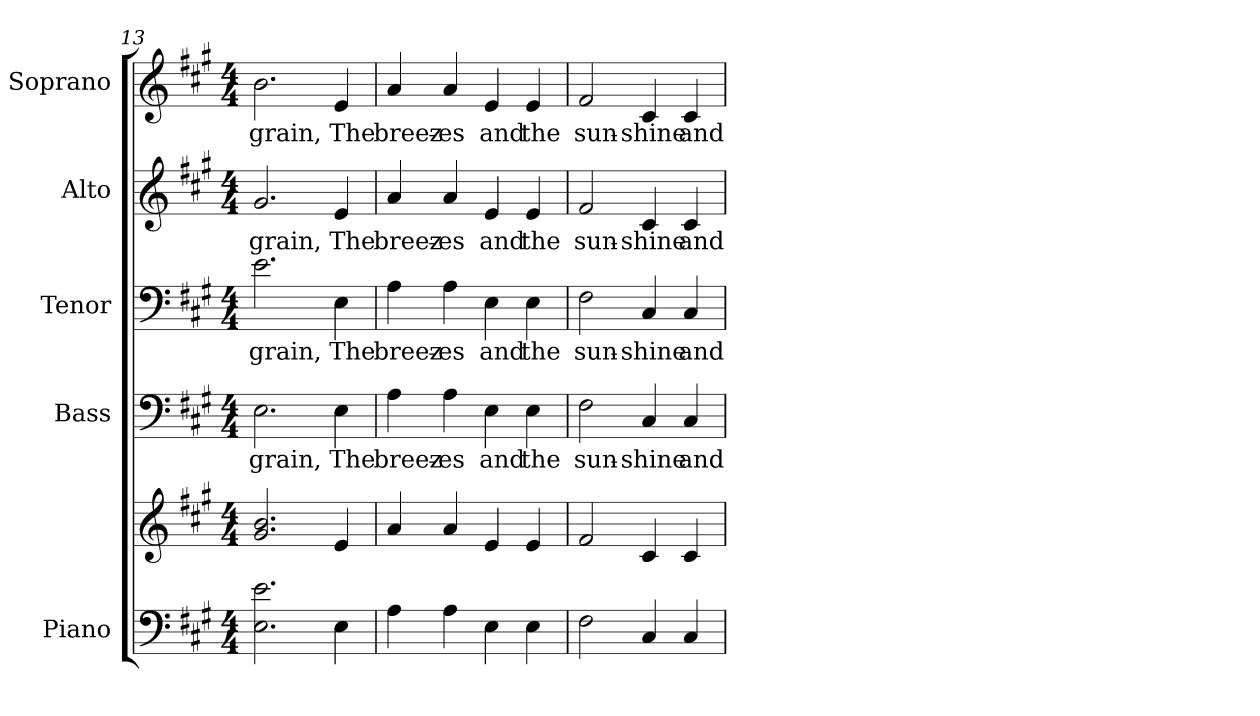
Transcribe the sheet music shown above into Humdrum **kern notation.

**kern	**kern	**kern	**text	**kern	**text	**kern	**text	**kern	**text
*part5	*part5	*part4	*part4	*part3	*part3	*part2	*part2	*part1	*part1
*staff6	*staff5	*staff4	*staff4	*staff3	*staff3	*staff2	*staff2	*staff1	*staff1
*I"Piano	*	*I"Bass	*	*I"Tenor	*	*I"Alto	*	*I"Soprano	*
*I'Pno.	*	*I'B.	*	*I'T.	*	*I'A.	*	*I'S.	*
*clefF4	*clefG2	*clefF4	*	*clefF4	*	*clefG2	*	*clefG2	*
*k[f#c#g#]	*k[f#c#g#]	*k[f#c#g#]	*	*k[f#c#g#]	*	*k[f#c#g#]	*	*k[f#c#g#]	*
*A:	*A:	*A:	*	*A:	*	*A:	*	*A:	*
*M4/4	*M4/4	*M4/4	*	*M4/4	*	*M4/4	*	*M4/4	*
=13	=13	=13	=13	=13	=13	=13	=13	=13	=13
!	!	!	!LO:LY:b:color=#000000	!	!	!	!	!	!
!	!	!	!	!	!LO:LY:b:color=#000000	!	!	!	!
!	!	!	!	!	!	!	!LO:LY:b:color=#000000	!	!
!	!	!	!	!	!	!	!	!	!LO:LY:b:color=#000000
2.Ei\ 2.ei	2.g#i/ 2.bi	2.Ei\	grain,	2.ei\	grain,	2.g#i/	grain,	2.bi\	grain,
!	!	!	!LO:LY:b:color=#000000	!	!	!	!	!	!
!	!	!	!	!	!LO:LY:b:color=#000000	!	!	!	!
!	!	!	!	!	!	!	!LO:LY:b:color=#000000	!	!
!	!	!	!	!	!	!	!	!	!LO:LY:b:color=#000000
4Ei\	4ei/	4Ei\	The	4Ei\	The	4ei/	The	4ei/	The
!!LO:PB:g=z
=14	=14	=14	=14	=14	=14	=14	=14	=14	=14
!	!	!	!LO:LY:b:color=#000000	!	!	!	!	!	!
!	!	!	!	!	!LO:LY:b:color=#000000	!	!	!	!
!	!	!	!	!	!	!	!LO:LY:b:color=#000000	!	!
!	!	!	!	!	!	!	!	!	!LO:LY:b:color=#000000
4Ai\	4ai/	4Ai\	breez-	4Ai\	breez-	4ai/	breez-	4ai/	breez-
!	!	!	!LO:LY:b:color=#000000	!	!	!	!	!	!
!	!	!	!	!	!LO:LY:b:color=#000000	!	!	!	!
!	!	!	!	!	!	!	!LO:LY:b:color=#000000	!	!
!	!	!	!	!	!	!	!	!	!LO:LY:b:color=#000000
4Ai\	4ai/	4Ai\	-es	4Ai\	-es	4ai/	-es	4ai/	-es
!	!	!	!LO:LY:b:color=#000000	!	!	!	!	!	!
!	!	!	!	!	!LO:LY:b:color=#000000	!	!	!	!
!	!	!	!	!	!	!	!LO:LY:b:color=#000000	!	!
!	!	!	!	!	!	!	!	!	!LO:LY:b:color=#000000
4Ei\	4ei/	4Ei\	and	4Ei\	and	4ei/	and	4ei/	and
!	!	!	!LO:LY:b:color=#000000	!	!	!	!	!	!
!	!	!	!	!	!LO:LY:b:color=#000000	!	!	!	!
!	!	!	!	!	!	!	!LO:LY:b:color=#000000	!	!
!	!	!	!	!	!	!	!	!	!LO:LY:b:color=#000000
4Ei\	4ei/	4Ei\	the	4Ei\	the	4ei/	the	4ei/	the
=15	=15	=15	=15	=15	=15	=15	=15	=15	=15
!	!	!	!LO:LY:b:color=#000000	!	!	!	!	!	!
!	!	!	!	!	!LO:LY:b:color=#000000	!	!	!	!
!	!	!	!	!	!	!	!LO:LY:b:color=#000000	!	!
!	!	!	!	!	!	!	!	!	!LO:LY:b:color=#000000
2F#i\	2f#i/	2F#i\	sun-	2F#i\	sun-	2f#i/	sun-	2f#i/	sun-
!	!	!	!LO:LY:b:color=#000000	!	!	!	!	!	!
!	!	!	!	!	!LO:LY:b:color=#000000	!	!	!	!
!	!	!	!	!	!	!	!LO:LY:b:color=#000000	!	!
!	!	!	!	!	!	!	!	!	!LO:LY:b:color=#000000
4C#i/	4c#i/	4C#i/	-shine	4C#i/	-shine	4c#i/	-shine	4c#i/	-shine
!	!	!	!LO:LY:b:color=#000000	!	!	!	!	!	!
!	!	!	!	!	!LO:LY:b:color=#000000	!	!	!	!
!	!	!	!	!	!	!	!LO:LY:b:color=#000000	!	!
!	!	!	!	!	!	!	!	!	!LO:LY:b:color=#000000
4C#i/	4c#i/	4C#i/	and	4C#i/	and	4c#i/	and	4c#i/	and
=	=	=	=	=	=	=	=	=	=
*-	*-	*-	*-	*-	*-	*-	*-	*-	*-
